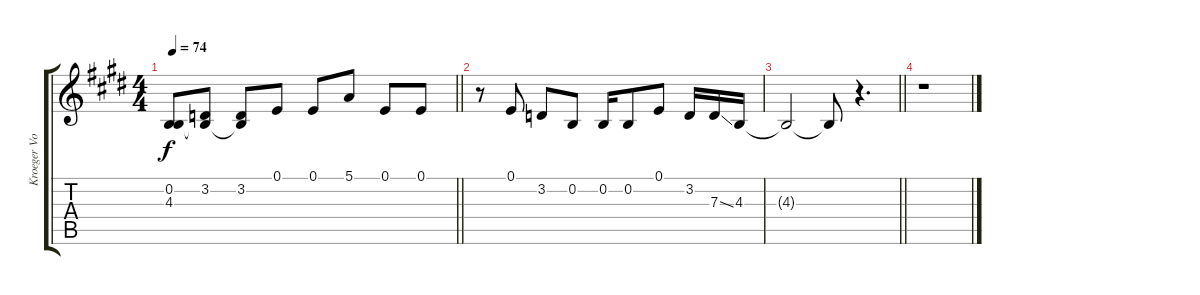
\track ("Kroeger Voice" "Kroeger Vo") {instrument cello}
\staff {score tabs}
\tuning (E4 B3 G3 D3 A2 E2) {hide}
\ts (4 4)
\tempo 74
\clef g2
\barLineRight lightlight
\ks c#minor
(0.2 4.3{t}).8{dy f} (3.2 4.3{t}).8 (3.2 4.3{t}).8 0.1.8 0.1.8 5.1.8 0.1.8 0.1.8 |
\ks e
r.8 0.1.8 3.2.8 0.2.8 0.2.16 0.2.8 0.1.8 3.2.16 7.3{ss}.16 4.3.16 |
\barLineRight lightlight
\ks c#minor
4.3{t}.2 4.3{t}.8 r.4{d} |
r.1
